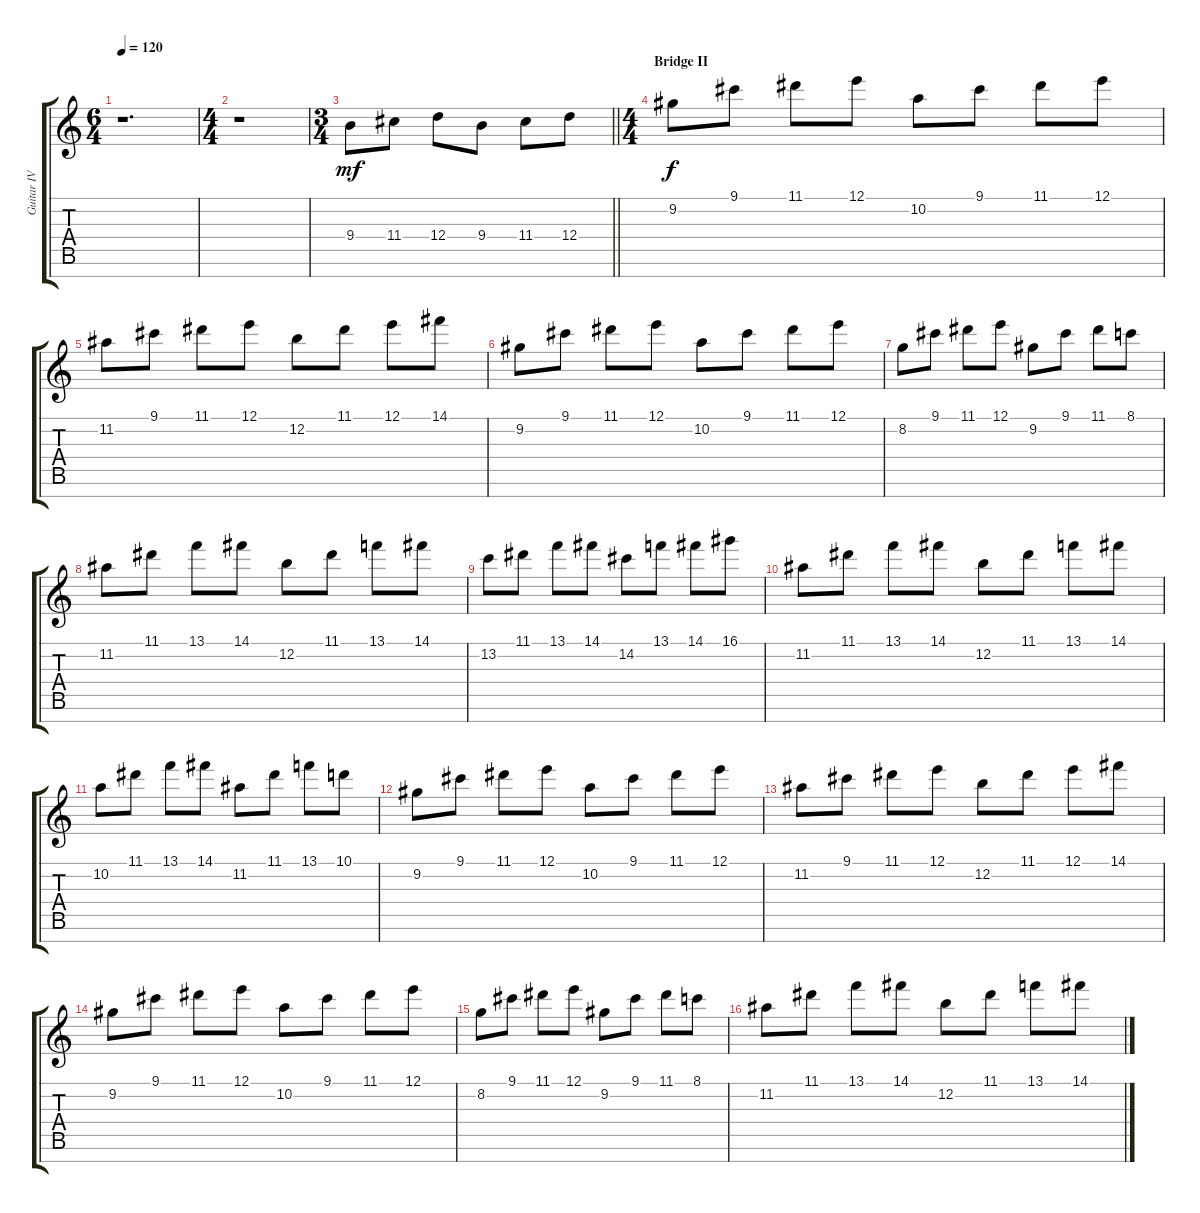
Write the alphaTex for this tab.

\track ("Guitar IV" "Guitar IV") {instrument distortionguitar}
\staff {score tabs}
\tuning (E4 B3 G3 D3 A2 E2 B1) {hide}
\ts (6 4)
\tempo 120
\clef g2
\ks c
r.1{d dy mf} |
\ts (4 4)
r.1 |
\ts (3 4)
\barLineRight lightlight
9.4.8 11.4.8 12.4.8 9.4.8 11.4.8 12.4.8 |
\ts (4 4)
\section ("" "Bridge II")
9.2.8{dy f} 9.1.8 11.1.8 12.1.8 10.2.8 9.1.8 11.1.8 12.1.8 |
11.2.8 9.1.8 11.1.8 12.1.8 12.2.8 11.1.8 12.1.8 14.1.8 |
9.2.8 9.1.8 11.1.8 12.1.8 10.2.8 9.1.8 11.1.8 12.1.8 |
8.2.8 9.1.8 11.1.8 12.1.8 9.2.8 9.1.8 11.1.8 8.1.8 |
11.2.8 11.1.8 13.1.8 14.1.8 12.2.8 11.1.8 13.1.8 14.1.8 |
13.2.8 11.1.8 13.1.8 14.1.8 14.2.8 13.1.8 14.1.8 16.1.8 |
11.2.8 11.1.8 13.1.8 14.1.8 12.2.8 11.1.8 13.1.8 14.1.8 |
10.2.8 11.1.8 13.1.8 14.1.8 11.2.8 11.1.8 13.1.8 10.1.8 |
9.2.8 9.1.8 11.1.8 12.1.8 10.2.8 9.1.8 11.1.8 12.1.8 |
11.2.8 9.1.8 11.1.8 12.1.8 12.2.8 11.1.8 12.1.8 14.1.8 |
9.2.8 9.1.8 11.1.8 12.1.8 10.2.8 9.1.8 11.1.8 12.1.8 |
8.2.8 9.1.8 11.1.8 12.1.8 9.2.8 9.1.8 11.1.8 8.1.8 |
11.2.8 11.1.8 13.1.8 14.1.8 12.2.8 11.1.8 13.1.8 14.1.8
